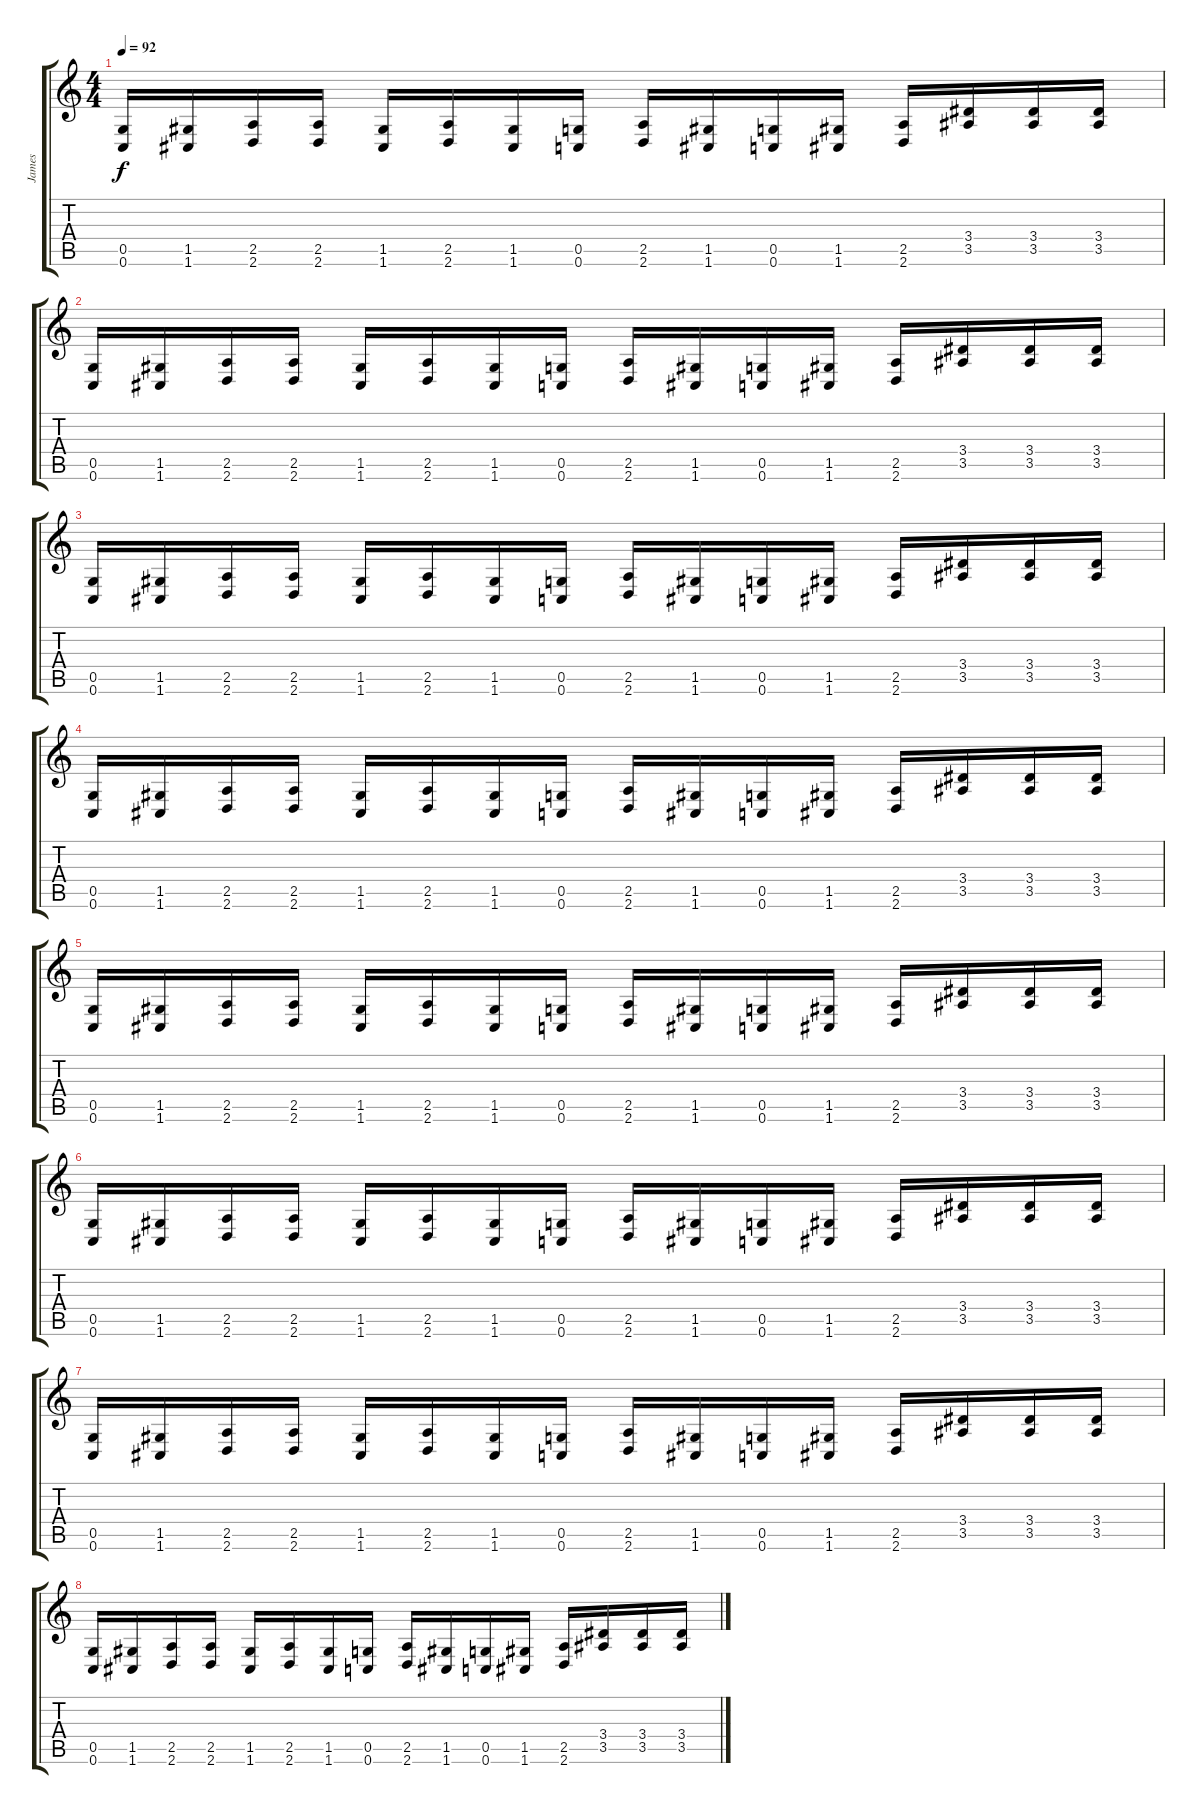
\track ("James" "James") {instrument distortionguitar}
\staff {score tabs}
\tuning (D4 A3 F3 C3 G2 C2) {hide}
\ts (4 4)
\tempo 92
\clef g2
\ks c
(0.5 0.6).16{dy f} (1.5 1.6).16 (2.5 2.6).16 (2.5 2.6).16 (1.5 1.6).16 (2.5 2.6).16 (1.5 1.6).16 (0.5 0.6).16 (2.5 2.6).16 (1.5 1.6).16 (0.5 0.6).16 (1.5 1.6).16 (2.5 2.6).16 (3.4 3.5).16 (3.4 3.5).16 (3.4 3.5).16 |
(0.5 0.6).16 (1.5 1.6).16 (2.5 2.6).16 (2.5 2.6).16 (1.5 1.6).16 (2.5 2.6).16 (1.5 1.6).16 (0.5 0.6).16 (2.5 2.6).16 (1.5 1.6).16 (0.5 0.6).16 (1.5 1.6).16 (2.5 2.6).16 (3.4 3.5).16 (3.4 3.5).16 (3.4 3.5).16 |
(0.5 0.6).16 (1.5 1.6).16 (2.5 2.6).16 (2.5 2.6).16 (1.5 1.6).16 (2.5 2.6).16 (1.5 1.6).16 (0.5 0.6).16 (2.5 2.6).16 (1.5 1.6).16 (0.5 0.6).16 (1.5 1.6).16 (2.5 2.6).16 (3.4 3.5).16 (3.4 3.5).16 (3.4 3.5).16 |
(0.5 0.6).16 (1.5 1.6).16 (2.5 2.6).16 (2.5 2.6).16 (1.5 1.6).16 (2.5 2.6).16 (1.5 1.6).16 (0.5 0.6).16 (2.5 2.6).16 (1.5 1.6).16 (0.5 0.6).16 (1.5 1.6).16 (2.5 2.6).16 (3.4 3.5).16 (3.4 3.5).16 (3.4 3.5).16 |
(0.5 0.6).16 (1.5 1.6).16 (2.5 2.6).16 (2.5 2.6).16 (1.5 1.6).16 (2.5 2.6).16 (1.5 1.6).16 (0.5 0.6).16 (2.5 2.6).16 (1.5 1.6).16 (0.5 0.6).16 (1.5 1.6).16 (2.5 2.6).16 (3.4 3.5).16 (3.4 3.5).16 (3.4 3.5).16 |
(0.5 0.6).16 (1.5 1.6).16 (2.5 2.6).16 (2.5 2.6).16 (1.5 1.6).16 (2.5 2.6).16 (1.5 1.6).16 (0.5 0.6).16 (2.5 2.6).16 (1.5 1.6).16 (0.5 0.6).16 (1.5 1.6).16 (2.5 2.6).16 (3.4 3.5).16 (3.4 3.5).16 (3.4 3.5).16 |
(0.5 0.6).16 (1.5 1.6).16 (2.5 2.6).16 (2.5 2.6).16 (1.5 1.6).16 (2.5 2.6).16 (1.5 1.6).16 (0.5 0.6).16 (2.5 2.6).16 (1.5 1.6).16 (0.5 0.6).16 (1.5 1.6).16 (2.5 2.6).16 (3.4 3.5).16 (3.4 3.5).16 (3.4 3.5).16 |
(0.5 0.6).16 (1.5 1.6).16 (2.5 2.6).16 (2.5 2.6).16 (1.5 1.6).16 (2.5 2.6).16 (1.5 1.6).16 (0.5 0.6).16 (2.5 2.6).16 (1.5 1.6).16 (0.5 0.6).16 (1.5 1.6).16 (2.5 2.6).16 (3.4 3.5).16 (3.4 3.5).16 (3.4 3.5).16
